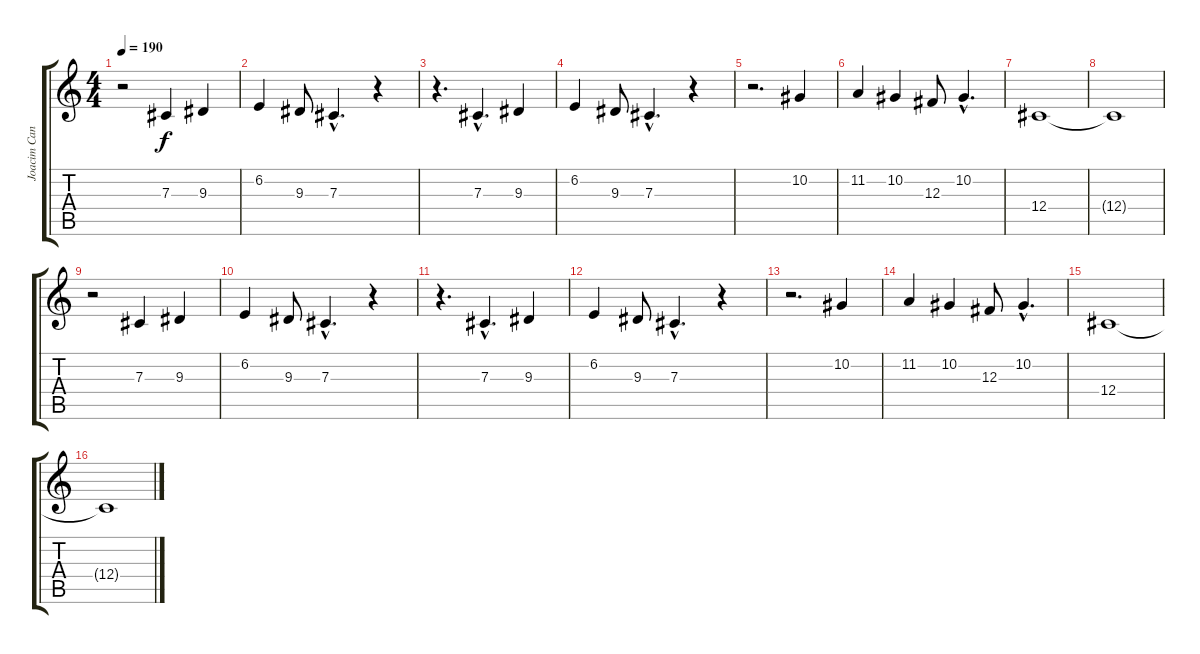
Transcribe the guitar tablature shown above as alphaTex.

\track ("Joacim Cans Vocals" "Joacim Can") {instrument lead2sawtooth}
\staff {score tabs}
\tuning (Eb4 Bb3 Gb3 Db3 Ab2 Eb2) {hide}
\ts (4 4)
\tempo 190
\clef g2
\ks c
r.2{dy f} 7.3.4 9.3.4 |
6.2.4 9.3.8 7.3{hac}.4{d} r.4 |
r.4{d} 7.3{hac}.4{d} 9.3.4 |
6.2.4 9.3.8 7.3{hac}.4{d} r.4 |
r.2{d} 10.2.4 |
11.2.4 10.2.4 12.3.8 10.2{hac}.4{d} |
12.4.1 |
12.4{t}.1 |
r.2 7.3.4 9.3.4 |
6.2.4 9.3.8 7.3{hac}.4{d} r.4 |
r.4{d} 7.3{hac}.4{d} 9.3.4 |
6.2.4 9.3.8 7.3{hac}.4{d} r.4 |
r.2{d} 10.2.4 |
11.2.4 10.2.4 12.3.8 10.2{hac}.4{d} |
12.4.1 |
12.4{t}.1
